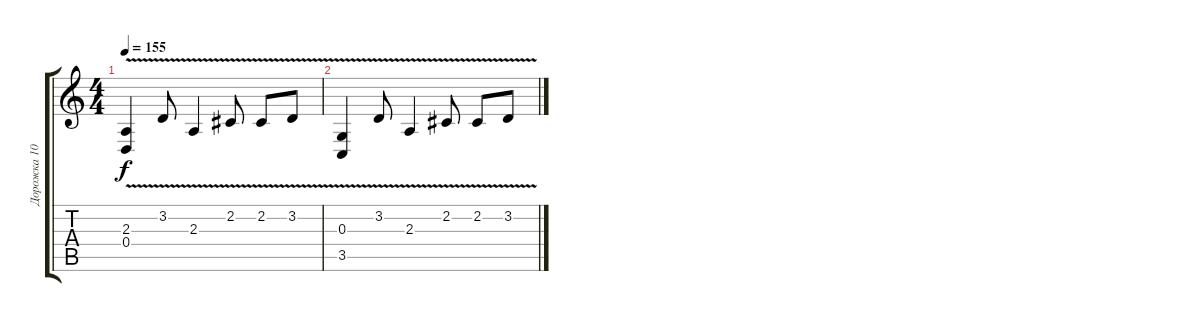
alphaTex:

\track ("Дорожка 10" "Дорожка 10") {instrument lead2sawtooth}
\staff {score tabs}
\tuning (E4 B3 G3 D3 A2 E2) {hide}
\ts (4 4)
\tempo 155
\clef g2
\ks c
(2.3{v} 0.4).4{dy f} 3.2{v}.8 2.3{v}.4 2.2{v}.8 2.2{v}.8 3.2{v}.8 |
(0.3 3.5{v}).4 3.2{v}.8 2.3{v}.4 2.2{v}.8 2.2{v}.8 3.2{v}.8
